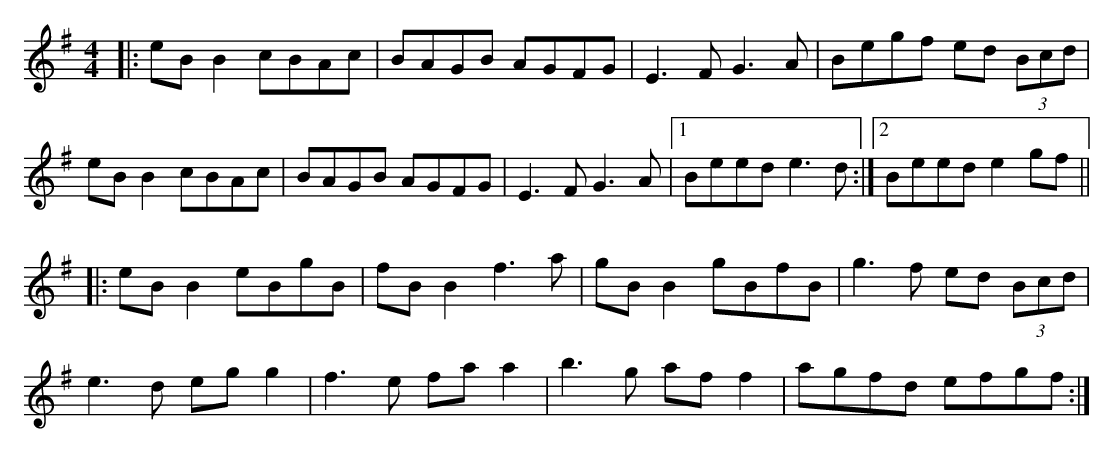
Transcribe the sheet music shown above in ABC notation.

X:1
M:4/4
K:Emin
|:eB B2 cBAc|BAGB AGFG|E3F G3A|Begf ed (3Bcd|
eB B2 cBAc|BAGB AGFG|E3F G3A|1 Beed e3d:|2 Beed e2gf||
|:eB B2 eBgB|fB B2 f3a|gB B2 gBfB|g3f ed (3Bcd|
e3d eg g2|f3e fa a2|b3g af f2|agfd efgf:|
